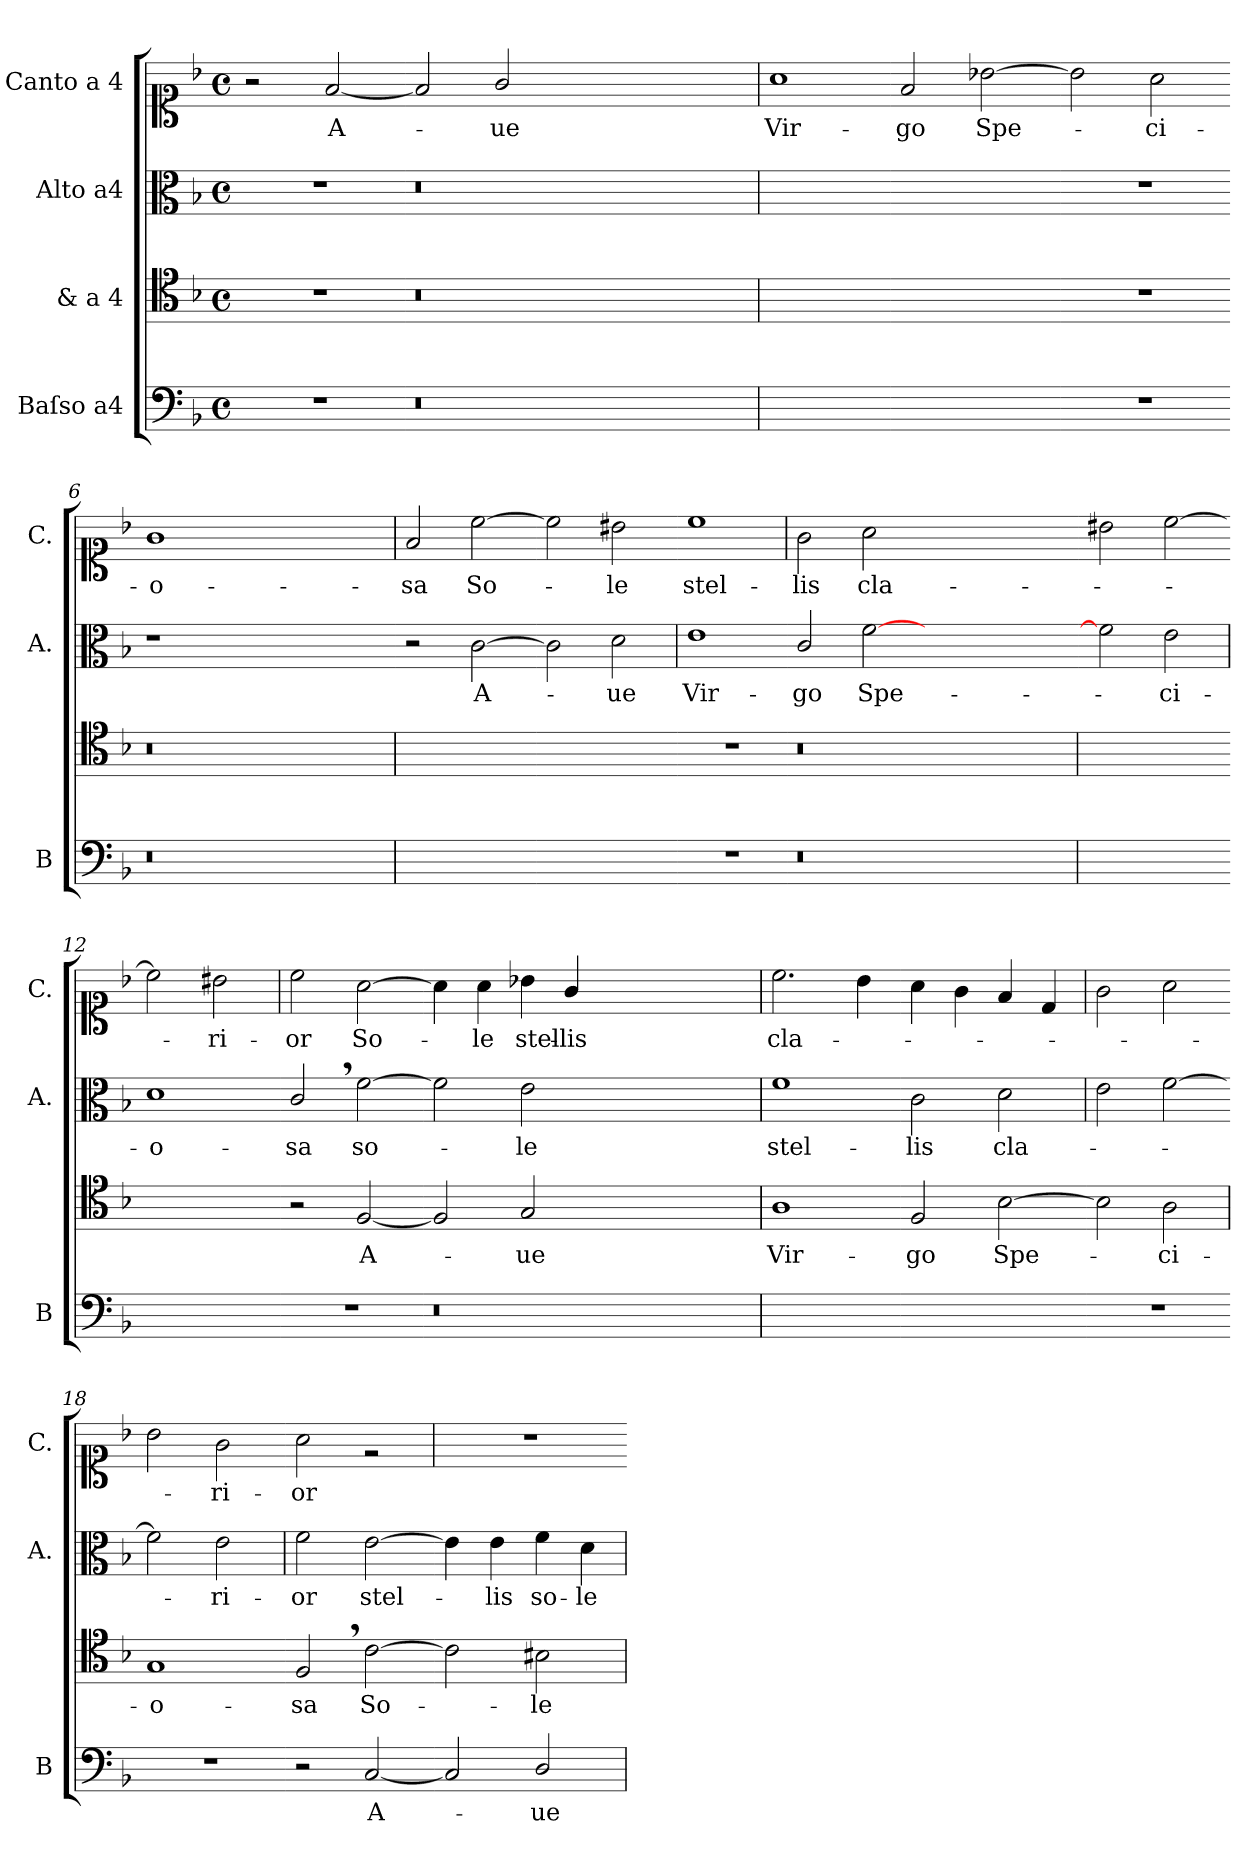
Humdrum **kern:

**kern	**text	**kern	**text	**kern	**text	**kern	**text
*part4	*part4	*part3	*part3	*part2	*part2	*part1	*part1
*staff4	*staff4	*staff3	*staff3	*staff2	*staff2	*staff1	*staff1
*I"Baſso a4	*	*I"& a 4	*	*I"Alto a4	*	*I"Canto a 4	*
*I'B	*	*	*	*I'A.	*	*I'C.	*
*clefF4	*	*clefC4	*	*clefC3	*	*clefC1	*
*k[b-]	*	*k[b-]	*	*k[b-]	*	*k[b-]	*
*M4/4	*	*M4/4	*	*M4/4	*	*M4/4	*
*met(c)	*	*met(c)	*	*met(c)	*	*met(c)	*
=1	=1	=1	=1	=1	=1	=1	=1
1r	.	1r	.	1r	.	2r	.
.	.	.	.	.	.	[2f	A-
=2	=2-	=2	=2-	=2	=2-	=2-	=2-
0.r	.	0.r	.	0.r	.	2f]	.
.	.	.	.	.	.	2g/	-ue
.	.	.	.	.	.	0ryy	.
=3	=3	=3	=3	=3	=3	=3	=3
1ryy	.	1ryy	.	1ryy	.	1a	Vir-
=4	=4-	=4	=4-	=4	=4-	=4-	=4-
1ryy	.	1ryy	.	1ryy	.	2f/	-go
.	.	.	.	.	.	[2b-X	Spe-
=5	=5-	=5	=5-	=5	=5-	=5-	=5-
1r	.	1r	.	1r	.	2b-]	.
.	.	.	.	.	.	2a\	-ci-
=6	=6-	=6	=6-	=6	=6-	=6-	=6-
0.r	.	0.r	.	1r	.	1g	-o-
.	.	.	.	0ryy	.	0ryy	.
=7	=7	=7	=7	=7-	=7	=7	=7
1ryy	.	1ryy	.	2r	.	2f/	-sa
.	.	.	.	[2c	A-	[2cc	So-
=8	=8-	=8	=8-	=8-	=8-	=8-	=8-
1ryy	.	1ryy	.	2c]	.	2cc]	.
.	.	.	.	2d\	-ue	2b#X\	-le
=9	=9-	=9	=9-	=9	=9-	=9-	=9-
1r	.	1r	.	1e	Vir-	1cc	stel-
=10	=10	=10	=10	=10-	=10	=10	=10
0.r	.	0.r	.	2c/	-go	2g\	-lis
.	.	.	.	[2f	Spe-	2a\	cla-
.	.	.	.	0ryy	.	0ryy	.
=11	=11-	=11	=11-	=11-	=11-	=11-	=11-
1ryy	.	1ryy	.	2f]	.	2b#X\	.
.	.	.	.	2e\	-ci-	[2cc	.
=12	=12-	=12	=12-	=12	=12-	=12-	=12-
1ryy	.	1ryy	.	1d	-o-	2cc]	.
.	.	.	.	.	.	2b#X\	-ri-
=13	=13	=13-	=13	=13-	=13	=13	=13
1r	.	2r	.	2c,</	-sa	2cc\	-or
.	.	[2F	A-	[2f	so-	[2a\	So-
=14	=14-	=14-	=14-	=14-	=14-	=14-	=14-
0.r	.	2F]	.	2f]	.	4a\]	.
.	.	.	.	.	.	4a\	-le
.	.	2G/	-ue	2e\	-le	4b-X\	stel-
.	.	.	.	.	.	4g/	-lis
.	.	0ryy	.	0ryy	.	0ryy	.
=15	=15	=15	=15	=15	=15	=15	=15
1ryy	.	1A	Vir-	1f	stel-	2.cc\	cla-
.	.	.	.	.	.	4b-\	.
=16	=16-	=16-	=16-	=16-	=16-	=16-	=16-
1ryy	.	2F/	-go	2c\	-lis	4a\	.
.	.	.	.	.	.	4g\	.
.	.	[2B-	Spe-	2d\	cla-	4f/	.
.	.	.	.	.	.	4d/	.
=17	=17	=17-	=17	=17	=17	=17	=17
1r	.	2B-]	.	2e\	.	2g\	.
.	.	2A\	-ci-	[2f	.	2a\	.
=18	=18-	=18	=18-	=18-	=18-	=18-	=18-
1r	.	1G	-o-	2f]	.	2b-\	.
.	.	.	.	2e\	-ri-	2g\	-ri-
=19	=19-	=19-	=19-	=19	=19-	=19-	=19-
2r	.	2F,</	-sa	2f\	-or	2a\	-or
[2C	A-	[2c	So-	[2e\	stel-	2re	.
=20-	=20	=20-	=20	=20-	=20	=20	=20
2C]	.	2c]	.	4e\]	.	1r	.
.	.	.	.	4e\	-lis	.	.
2D/	-ue	2B#X\	-le	4f\	so-	.	.
.	.	.	.	4d\	-le	.	.
=	=-	=	=-	=	=-	=-	=-
*-	*-	*-	*-	*-	*-	*-	*-
